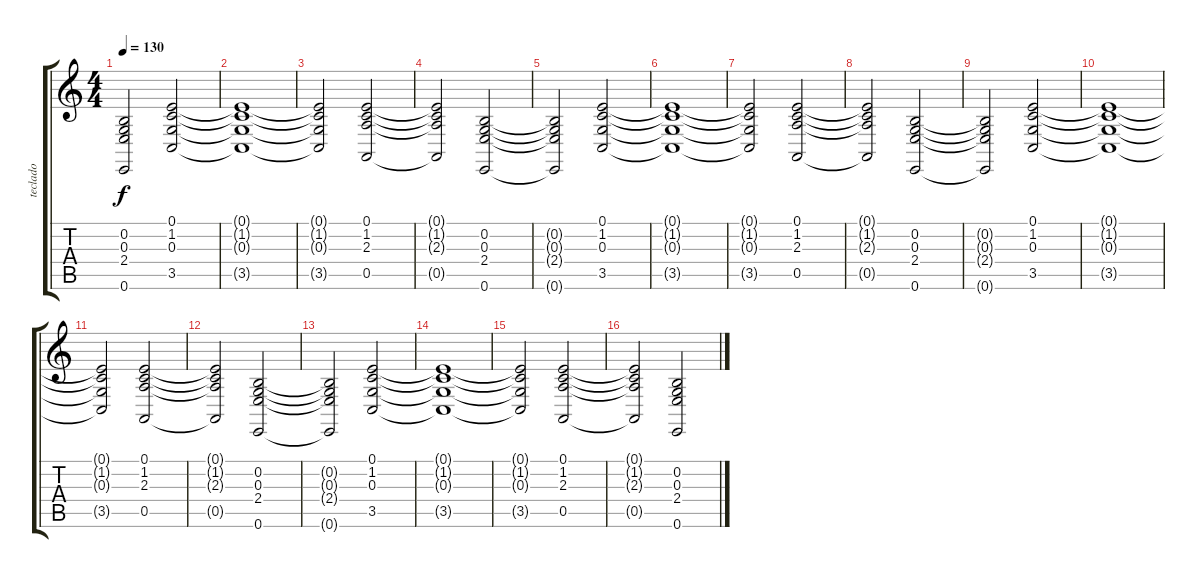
\track ("teclado" "teclado") {instrument synthstrings2}
\staff {score tabs}
\tuning (E4 B3 G3 D3 A2 E2) {hide}
\ts (4 4)
\tempo 130
\clef g2
\ks c
(0.2{t} 0.3{t} 2.4{t} 0.6{t}).2{dy f} (0.1 1.2 0.3 3.5).2 |
(0.1{t} 1.2{t} 0.3{t} 3.5{t}).1 |
(0.1{t} 1.2{t} 0.3{t} 3.5{t}).2 (0.1 1.2 2.3 0.5).2 |
(0.1{t} 1.2{t} 2.3{t} 0.5{t}).2 (0.2 0.3 2.4 0.6).2 |
(0.2{t} 0.3{t} 2.4{t} 0.6{t}).2 (0.1 1.2 0.3 3.5).2 |
(0.1{t} 1.2{t} 0.3{t} 3.5{t}).1 |
(0.1{t} 1.2{t} 0.3{t} 3.5{t}).2 (0.1 1.2 2.3 0.5).2 |
(0.1{t} 1.2{t} 2.3{t} 0.5{t}).2 (0.2 0.3 2.4 0.6).2 |
(0.2{t} 0.3{t} 2.4{t} 0.6{t}).2 (0.1 1.2 0.3 3.5).2 |
(0.1{t} 1.2{t} 0.3{t} 3.5{t}).1 |
(0.1{t} 1.2{t} 0.3{t} 3.5{t}).2 (0.1 1.2 2.3 0.5).2 |
(0.1{t} 1.2{t} 2.3{t} 0.5{t}).2 (0.2 0.3 2.4 0.6).2 |
(0.2{t} 0.3{t} 2.4{t} 0.6{t}).2 (0.1 1.2 0.3 3.5).2 |
(0.1{t} 1.2{t} 0.3{t} 3.5{t}).1 |
(0.1{t} 1.2{t} 0.3{t} 3.5{t}).2 (0.1 1.2 2.3 0.5).2 |
(0.1{t} 1.2{t} 2.3{t} 0.5{t}).2 (0.2 0.3 2.4 0.6).2
